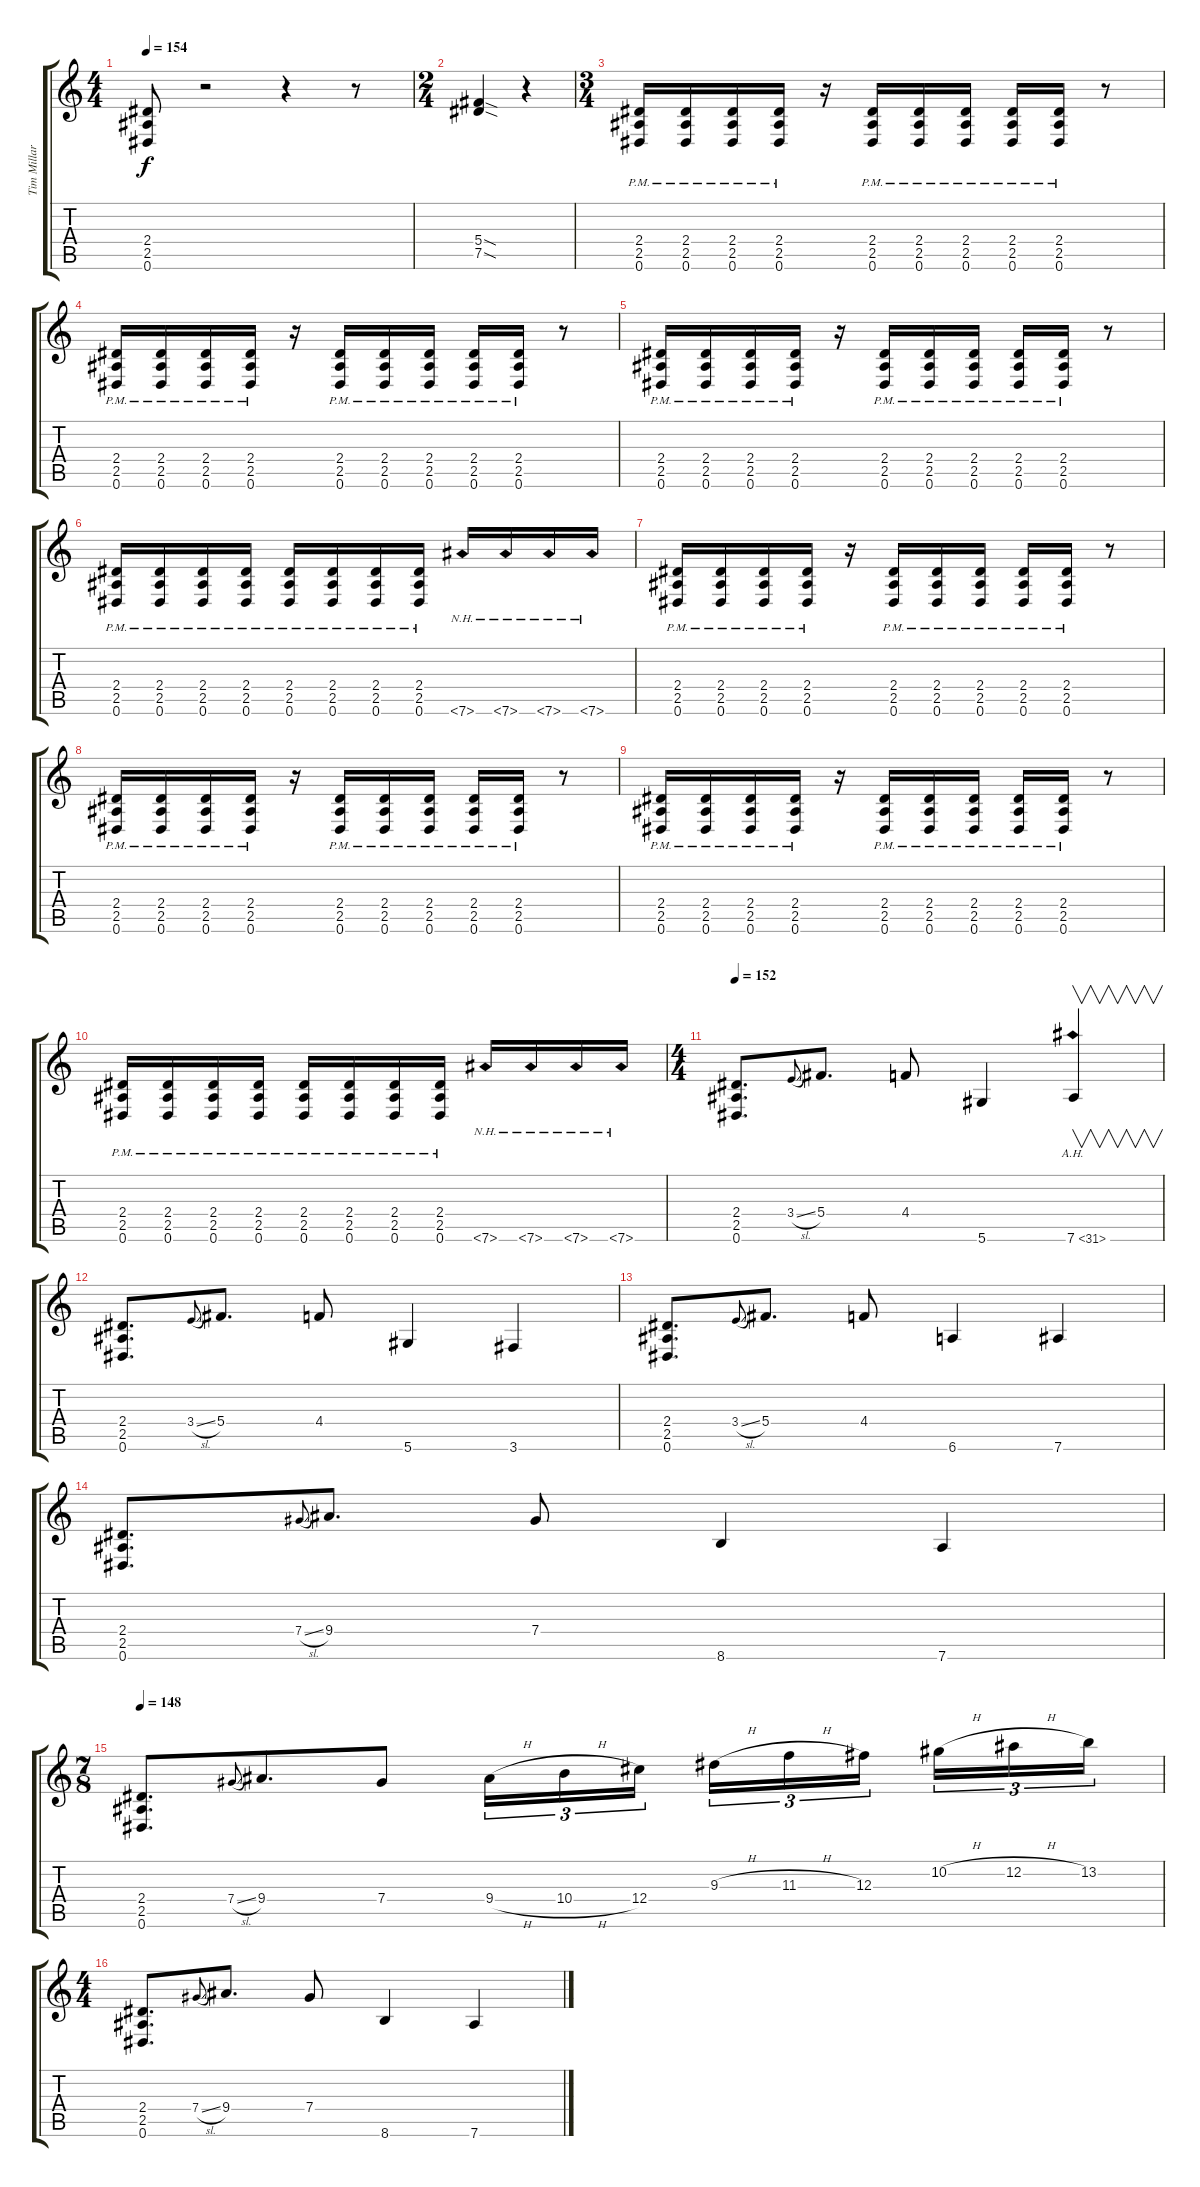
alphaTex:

\track ("Tim Millar" "Tim Millar") {instrument distortionguitar}
\staff {score tabs}
\tuning (Eb4 Bb3 Gb3 Db3 Ab2 Eb2) {hide}
\ts (4 4)
\tempo 154
\clef g2
\ks c
(2.4 2.5 0.6).8{dy f} r.2 r.4 r.8 |
\ts (2 4)
(5.4{sod} 7.5{sod}).4 r.4 |
\ts (3 4)
(2.4{pm} 2.5{pm} 0.6{pm}).16 (2.4{pm} 2.5{pm} 0.6{pm}).16 (2.4{pm} 2.5{pm} 0.6{pm}).16 (2.4{pm} 2.5{pm} 0.6{pm}).16 r.16 (2.4{pm} 2.5{pm} 0.6{pm}).16 (2.4{pm} 2.5{pm} 0.6{pm}).16 (2.4{pm} 2.5{pm} 0.6{pm}).16 (2.4{pm} 2.5{pm} 0.6{pm}).16 (2.4{pm} 2.5{pm} 0.6{pm}).16 r.8 |
(2.4{pm} 2.5{pm} 0.6{pm}).16 (2.4{pm} 2.5{pm} 0.6{pm}).16 (2.4{pm} 2.5{pm} 0.6{pm}).16 (2.4{pm} 2.5{pm} 0.6{pm}).16 r.16 (2.4{pm} 2.5{pm} 0.6{pm}).16 (2.4{pm} 2.5{pm} 0.6{pm}).16 (2.4{pm} 2.5{pm} 0.6{pm}).16 (2.4{pm} 2.5{pm} 0.6{pm}).16 (2.4{pm} 2.5{pm} 0.6{pm}).16 r.8 |
(2.4{pm} 2.5{pm} 0.6{pm}).16 (2.4{pm} 2.5{pm} 0.6{pm}).16 (2.4{pm} 2.5{pm} 0.6{pm}).16 (2.4{pm} 2.5{pm} 0.6{pm}).16 r.16 (2.4{pm} 2.5{pm} 0.6{pm}).16 (2.4{pm} 2.5{pm} 0.6{pm}).16 (2.4{pm} 2.5{pm} 0.6{pm}).16 (2.4{pm} 2.5{pm} 0.6{pm}).16 (2.4{pm} 2.5{pm} 0.6{pm}).16 r.8 |
(2.4{pm} 2.5{pm} 0.6{pm}).16 (2.4{pm} 2.5{pm} 0.6{pm}).16 (2.4{pm} 2.5{pm} 0.6{pm}).16 (2.4{pm} 2.5{pm} 0.6{pm}).16 (2.4{pm} 2.5{pm} 0.6{pm}).16 (2.4{pm} 2.5{pm} 0.6{pm}).16 (2.4{pm} 2.5{pm} 0.6{pm}).16 (2.4{pm} 2.5{pm} 0.6{pm}).16 7.6{nh}.16 7.6{nh}.16 7.6{nh}.16 7.6{nh}.16 |
(2.4{pm} 2.5{pm} 0.6{pm}).16 (2.4{pm} 2.5{pm} 0.6{pm}).16 (2.4{pm} 2.5{pm} 0.6{pm}).16 (2.4{pm} 2.5{pm} 0.6{pm}).16 r.16 (2.4{pm} 2.5{pm} 0.6{pm}).16 (2.4{pm} 2.5{pm} 0.6{pm}).16 (2.4{pm} 2.5{pm} 0.6{pm}).16 (2.4{pm} 2.5{pm} 0.6{pm}).16 (2.4{pm} 2.5{pm} 0.6{pm}).16 r.8 |
(2.4{pm} 2.5{pm} 0.6{pm}).16 (2.4{pm} 2.5{pm} 0.6{pm}).16 (2.4{pm} 2.5{pm} 0.6{pm}).16 (2.4{pm} 2.5{pm} 0.6{pm}).16 r.16 (2.4{pm} 2.5{pm} 0.6{pm}).16 (2.4{pm} 2.5{pm} 0.6{pm}).16 (2.4{pm} 2.5{pm} 0.6{pm}).16 (2.4{pm} 2.5{pm} 0.6{pm}).16 (2.4{pm} 2.5{pm} 0.6{pm}).16 r.8 |
(2.4{pm} 2.5{pm} 0.6{pm}).16 (2.4{pm} 2.5{pm} 0.6{pm}).16 (2.4{pm} 2.5{pm} 0.6{pm}).16 (2.4{pm} 2.5{pm} 0.6{pm}).16 r.16 (2.4{pm} 2.5{pm} 0.6{pm}).16 (2.4{pm} 2.5{pm} 0.6{pm}).16 (2.4{pm} 2.5{pm} 0.6{pm}).16 (2.4{pm} 2.5{pm} 0.6{pm}).16 (2.4{pm} 2.5{pm} 0.6{pm}).16 r.8 |
(2.4{pm} 2.5{pm} 0.6{pm}).16 (2.4{pm} 2.5{pm} 0.6{pm}).16 (2.4{pm} 2.5{pm} 0.6{pm}).16 (2.4{pm} 2.5{pm} 0.6{pm}).16 (2.4{pm} 2.5{pm} 0.6{pm}).16 (2.4{pm} 2.5{pm} 0.6{pm}).16 (2.4{pm} 2.5{pm} 0.6{pm}).16 (2.4{pm} 2.5{pm} 0.6{pm}).16 7.6{nh}.16 7.6{nh}.16 7.6{nh}.16 7.6{nh}.16 |
\ts (4 4)
\tempo 152
(2.4 2.5 0.6).8{d} 3.4{sl}.8{gr onbeat} 5.4.8{d} 4.4.8 5.6.4 7.6{ah 24}.4{v} |
(2.4 2.5 0.6).8{d} 3.4{sl}.8{gr onbeat} 5.4.8{d} 4.4.8 5.6.4 3.6.4 |
(2.4 2.5 0.6).8{d} 3.4{sl}.8{gr onbeat} 5.4.8{d} 4.4.8 6.6.4 7.6.4 |
(2.4 2.5 0.6).8{d} 7.4{sl}.8{gr onbeat} 9.4.8{d} 7.4.8 8.6.4 7.6.4 |
\ts (7 8)
\tempo 148
(2.4 2.5 0.6).8{d} 7.4{sl}.8{gr onbeat} 9.4.8{d} 7.4.8 9.4{h}.16{tu (3 2)} 10.4{h}.16{tu (3 2)} 12.4.16{tu (3 2)} 9.3{h}.16{tu (3 2)} 11.3{h}.16{tu (3 2)} 12.3.16{tu (3 2)} 10.2{h}.16{tu (3 2)} 12.2{h}.16{tu (3 2)} 13.2.16{tu (3 2)} |
\ts (4 4)
(2.4 2.5 0.6).8{d} 7.4{sl}.8{gr onbeat} 9.4.8{d} 7.4.8 8.6.4 7.6.4
